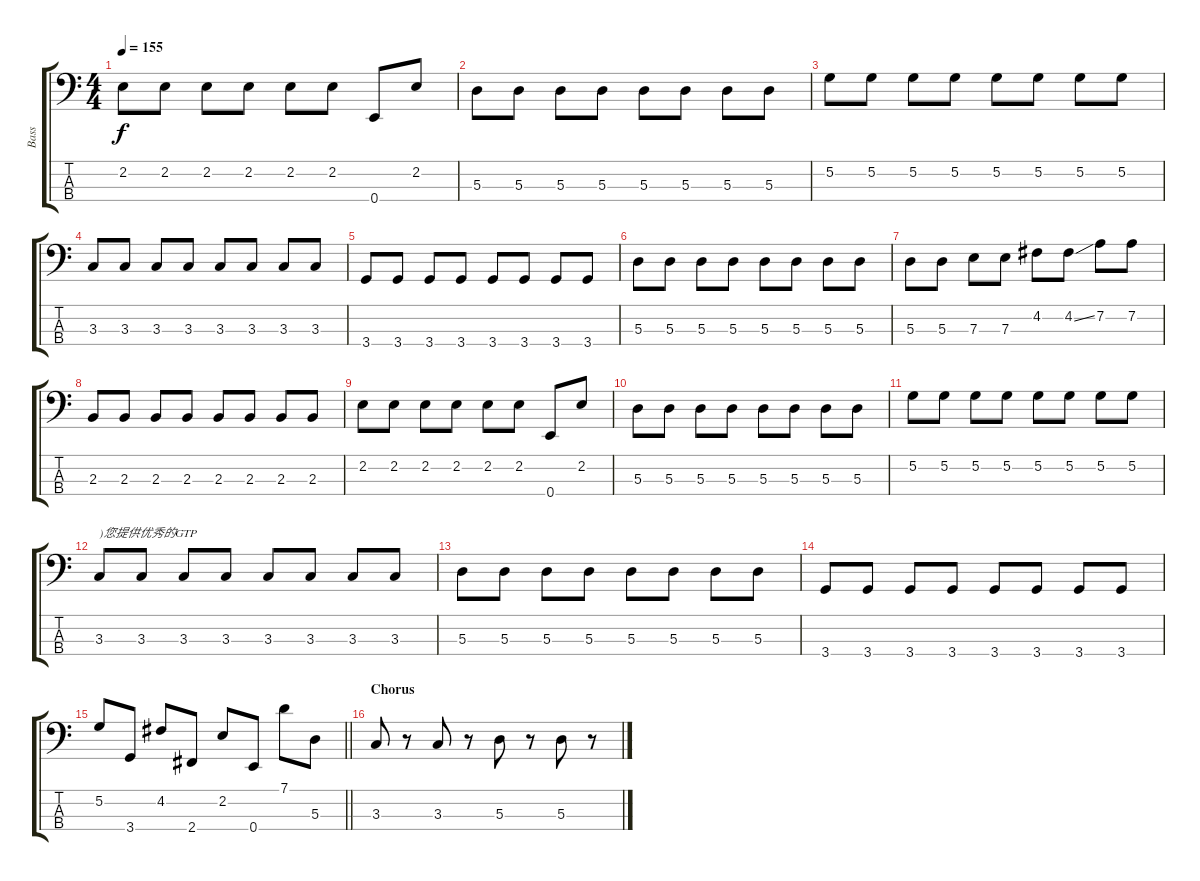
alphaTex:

\track ("Bass" "Bass") {instrument electricbassfinger}
\staff {score tabs}
\tuning (G2 D2 A1 E1) {hide}
\ts (4 4)
\tempo 155
\clef f4
\ks c
2.2.8{dy f} 2.2.8 2.2.8 2.2.8 2.2.8 2.2.8 0.4.8 2.2.8 |
5.3.8 5.3.8 5.3.8 5.3.8 5.3.8 5.3.8 5.3.8 5.3.8 |
5.2.8 5.2.8 5.2.8 5.2.8 5.2.8 5.2.8 5.2.8 5.2.8 |
3.3.8 3.3.8 3.3.8 3.3.8 3.3.8 3.3.8 3.3.8 3.3.8 |
3.4.8 3.4.8 3.4.8 3.4.8 3.4.8 3.4.8 3.4.8 3.4.8 |
5.3.8 5.3.8 5.3.8 5.3.8 5.3.8 5.3.8 5.3.8 5.3.8 |
5.3.8 5.3.8 7.3.8 7.3.8 4.2.8 4.2{ss}.8 7.2.8 7.2.8 |
2.3.8 2.3.8 2.3.8 2.3.8 2.3.8 2.3.8 2.3.8 2.3.8 |
2.2.8 2.2.8 2.2.8 2.2.8 2.2.8 2.2.8 0.4.8 2.2.8 |
5.3.8 5.3.8 5.3.8 5.3.8 5.3.8 5.3.8 5.3.8 5.3.8 |
5.2.8 5.2.8 5.2.8 5.2.8 5.2.8 5.2.8 5.2.8 5.2.8 |
3.3.8{txt ")您提供优秀的GTP"} 3.3.8 3.3.8 3.3.8 3.3.8 3.3.8 3.3.8 3.3.8 |
5.3.8 5.3.8 5.3.8 5.3.8 5.3.8 5.3.8 5.3.8 5.3.8 |
3.4.8 3.4.8 3.4.8 3.4.8 3.4.8 3.4.8 3.4.8 3.4.8 |
\barLineRight lightlight
5.2.8 3.4.8 4.2.8 2.4.8 2.2.8 0.4.8 7.1.8 5.3.8 |
\section ("" "Chorus")
3.3.8 r.8 3.3.8 r.8 5.3.8 r.8 5.3.8 r.8
